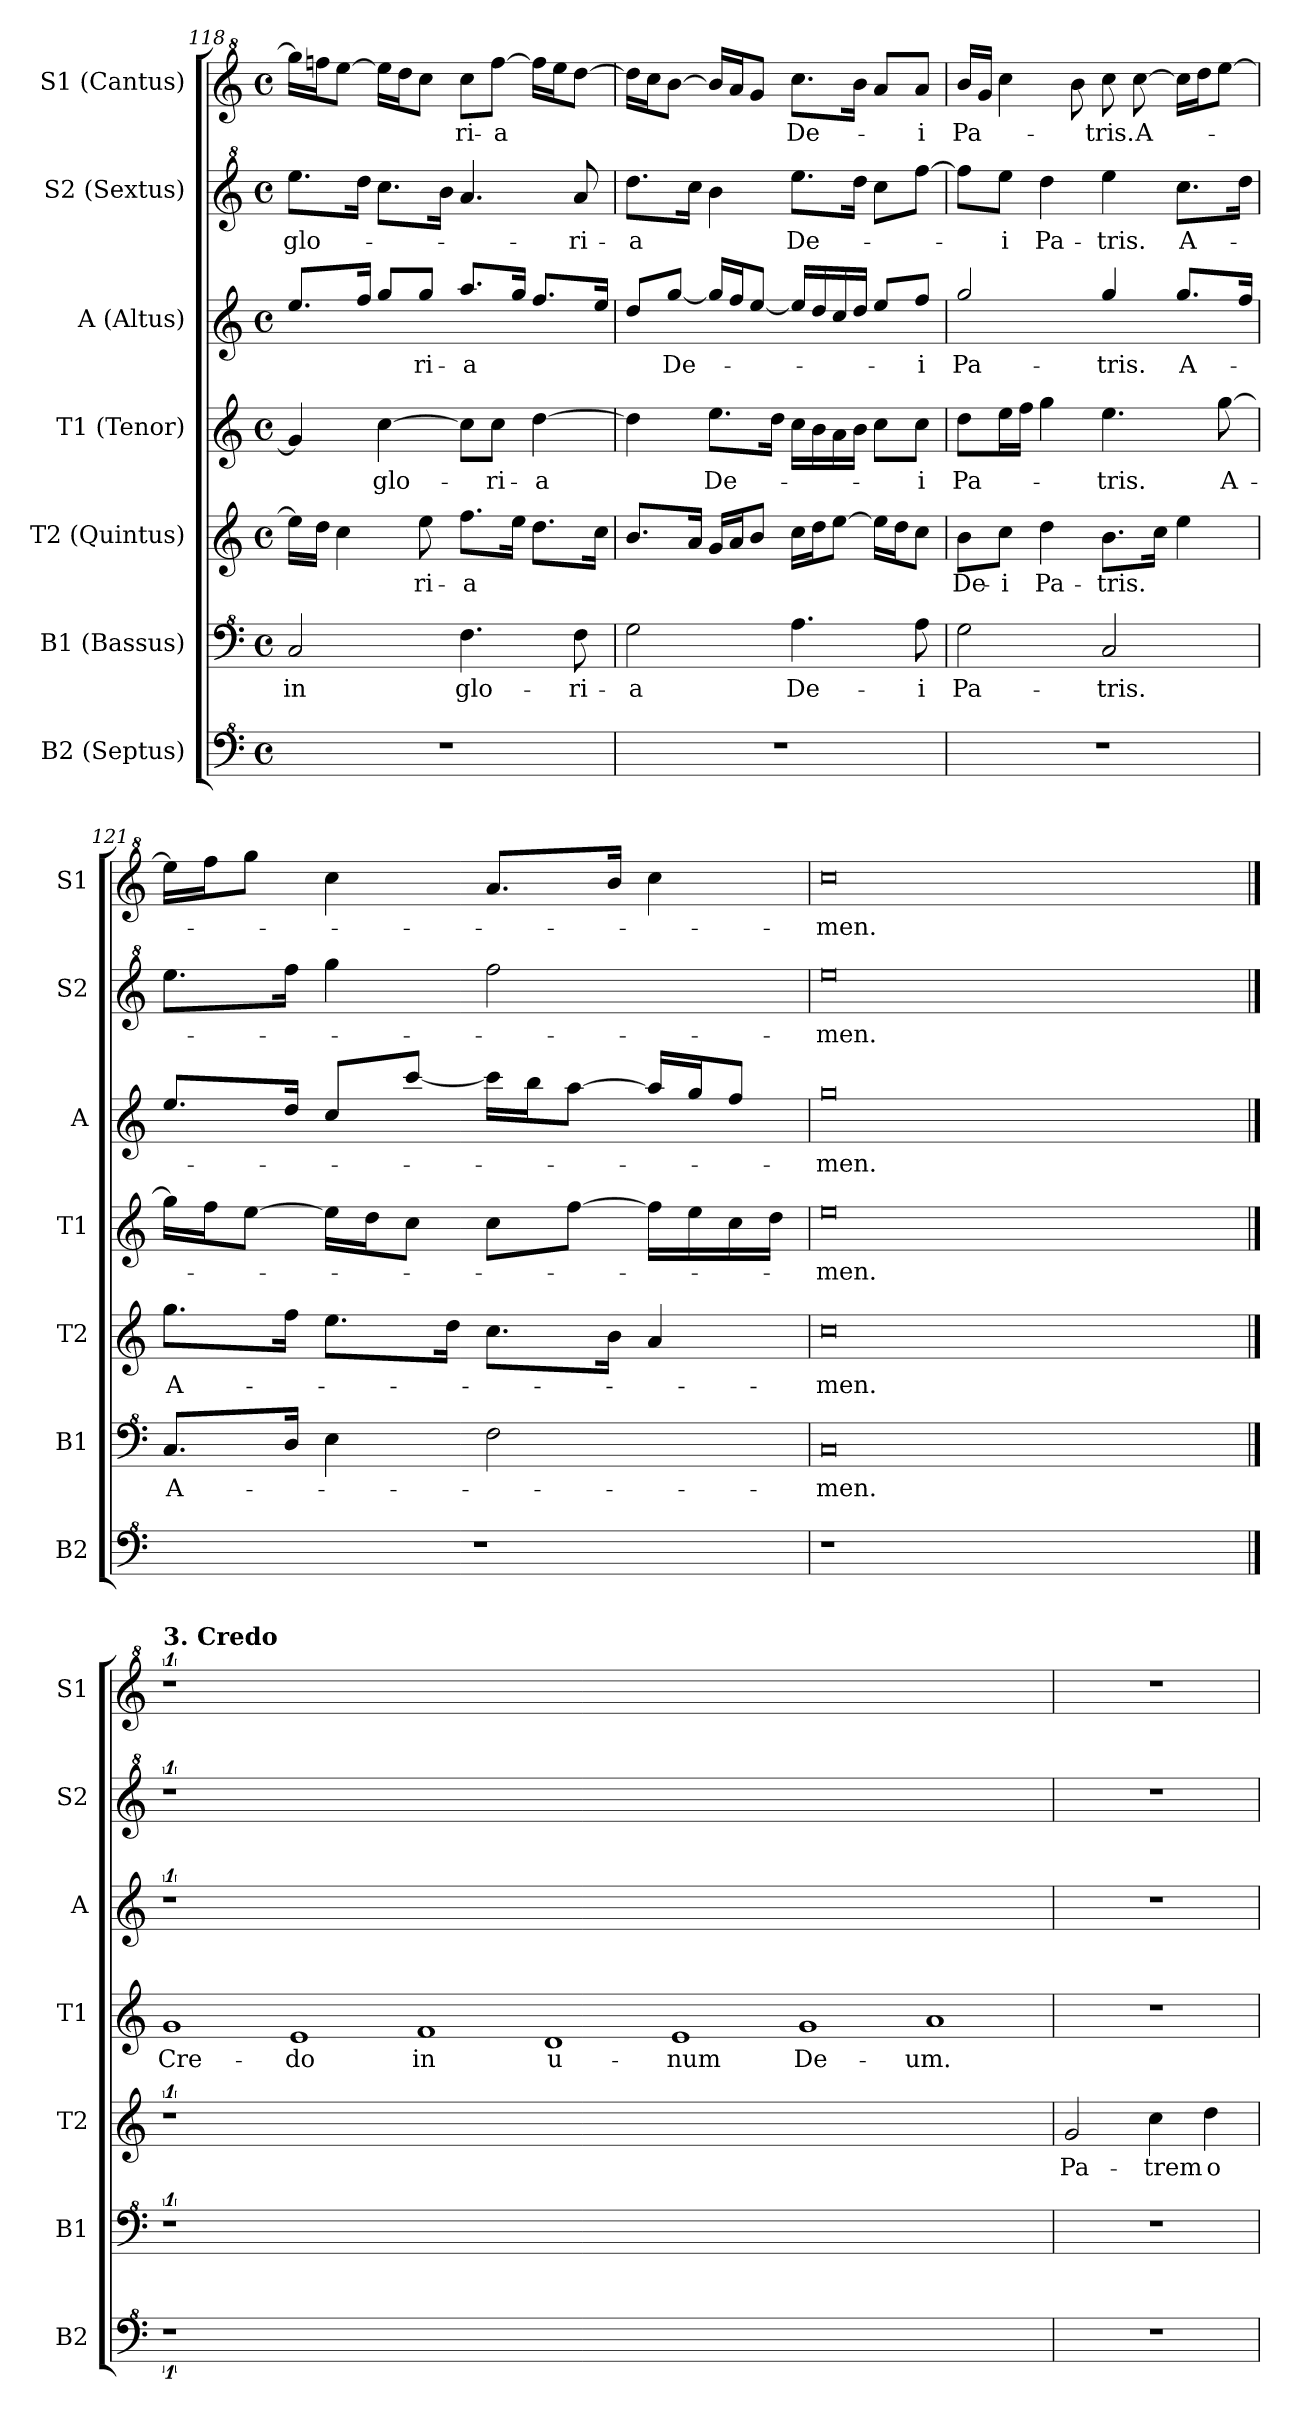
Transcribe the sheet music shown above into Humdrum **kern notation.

**kern	**kern	**text	**kern	**text	**kern	**text	**kern	**text	**kern	**text	**kern	**text
*part7	*part6	*part6	*part5	*part5	*part4	*part4	*part3	*part3	*part2	*part2	*part1	*part1
*staff7	*staff6	*staff6	*staff5	*staff5	*staff4	*staff4	*staff3	*staff3	*staff2	*staff2	*staff1	*staff1
*I"B2 (Septus)	*I"B1 (Bassus)	*	*I"T2 (Quintus)	*	*I"T1 (Tenor)	*	*I"A (Altus)	*	*I"S2 (Sextus)	*	*I"S1 (Cantus)	*
*I'B2	*I'B1	*	*I'T2	*	*I'T1	*	*I'A	*	*I'S2	*	*I'S1	*
!!LO:LB:g=z
*clefF^4	*clefF^4	*	*clefG2	*	*clefG2	*	*clefG2	*	*clefG^2	*	*clefG^2	*
*k[]	*k[]	*	*k[]	*	*k[]	*	*k[]	*	*k[]	*	*k[]	*
*M4/4	*M4/4	*	*M4/4	*	*M4/4	*	*M4/4	*	*M4/4	*	*M4/4	*
*met(c)	*met(c)	*	*met(c)	*	*met(c)	*	*met(c)	*	*met(c)	*	*met(c)	*
=118	=118	=118	=118	=118	=118	=118	=118	=118	=118	=118	=118	=118
!	!	!LO:LY:b	!	!	!	!	!	!	!	!LO:LY:b	!	!
1r	2c/	in	16ee\LL]	.	4g/]	.	8.ee/L	.	8.eee\L	glo-	16ggg\LL]	.
.	.	.	16dd\JJ	.	.	.	.	.	.	.	16fffni\J	.
.	.	.	4cc\	.	.	.	.	.	.	.	[8eee\J	.
.	.	.	.	.	.	.	16ff/Jk	.	16ddd\Jk	.	.	.
!	!	!	!	!	!	!LO:LY:b	!	!	!	!	!	!
.	.	.	.	.	[4cc\	glo-	8gg/L	.	8.ccc\L	.	16eee\LL]	.
.	.	.	.	.	.	.	.	.	.	.	16ddd\J	.
!	!	!	!	!LO:LY:b	!	!	!	!LO:LY:b	!	!	!	!
.	.	.	8ee\	-ri-	.	.	8gg/J	-ri-	.	.	8ccc\J	.
.	.	.	.	.	.	.	.	.	16bb\Jk	.	.	.
!	!	!LO:LY:b	!	!LO:LY:b	!	!	!	!LO:LY:b	!	!	!	!LO:LY:b
.	4.f\	glo-	8.ff\L	-a	8cc\L]	.	8.aa/L	-a	4.aa/	.	8ccc\L	-ri-
!	!	!	!	!	!	!LO:LY:b	!	!	!	!	!	!LO:LY:b
.	.	.	.	.	8cc\J	ri-	.	.	.	.	[8fff\J	-a
.	.	.	16ee\Jk	.	.	.	16gg/Jk	.	.	.	.	.
!	!	!	!	!	!	!LO:LY:b	!	!	!	!	!	!
.	.	.	8.dd\L	.	[4dd\	-a	8.ff/L	.	.	.	16fff\LL]	.
.	.	.	.	.	.	.	.	.	.	.	16eee\J	.
!	!	!LO:LY:b	!	!	!	!	!	!	!	!LO:LY:b	!	!
.	8f\	-ri-	.	.	.	.	.	.	8aa/	-ri-	[8ddd\J	.
.	.	.	16cc\Jk	.	.	.	16ee/Jk	.	.	.	.	.
=119	=119	=119	=119	=119	=119	=119	=119	=119	=119	=119	=119	=119
!	!	!LO:LY:b	!	!	!	!	!	!	!	!LO:LY:b	!	!
1r	2g\	-a	8.b/L	.	4dd\]	.	8dd/L	.	8.ddd\L	-a	16ddd\LL]	.
.	.	.	.	.	.	.	.	.	.	.	16ccc\J	.
!	!	!	!	!	!	!	!	!LO:LY:b	!	!	!	!
.	.	.	.	.	.	.	[8gg/J	De-	.	.	[8bb\J	.
.	.	.	16a/Jk	.	.	.	.	.	16ccc\Jk	.	.	.
!	!	!	!	!	!	!LO:LY:b	!	!	!	!	!	!
.	.	.	16g/LL	.	8.ee\L	De-	16gg/LL]	.	4bb\	.	16bb/LL]	.
.	.	.	16a/J	.	.	.	16ff/J	.	.	.	16aa/J	.
.	.	.	8b/J	.	.	.	[8ee/J	.	.	.	8gg/J	.
.	.	.	.	.	16dd\Jk	.	.	.	.	.	.	.
!	!	!LO:LY:b	!	!	!	!	!	!	!	!LO:LY:b	!	!LO:LY:b
.	4.a\	De-	16cc\LL	.	16cc\LL	.	16ee/LL]	.	8.eee\L	De-	8.ccc\L	De-
.	.	.	16dd\J	.	16b\	.	16dd/	.	.	.	.	.
.	.	.	[8ee\J	.	16a\	.	16cc/	.	.	.	.	.
.	.	.	.	.	16b\JJ	.	16dd/JJ	.	16ddd\Jk	.	16bb\Jk	.
.	.	.	16ee\LL]	.	8cc\L	.	8ee/L	.	8ccc\L	.	8aa/L	.
.	.	.	16dd\J	.	.	.	.	.	.	.	.	.
!	!	!LO:LY:b	!	!	!	!LO:LY:b	!	!LO:LY:b	!	!	!	!LO:LY:b
.	8a\	-i	8cc\J	.	8cc\J	-i	8ff/J	-i	[8fff\J	.	8aa/J	-i
=120	=120	=120	=120	=120	=120	=120	=120	=120	=120	=120	=120	=120
!	!	!LO:LY:b	!	!LO:LY:b	!	!LO:LY:b	!	!LO:LY:b	!	!	!	!LO:LY:b
1r	2g\	Pa-	8b\L	De-	8dd\L	Pa-	2gg/	Pa-	8fff\L]	.	16bb/LL	Pa-
.	.	.	.	.	.	.	.	.	.	.	16gg/JJ	.
!	!	!	!	!LO:LY:b	!	!	!	!	!	!LO:LY:b	!	!
.	.	.	8cc\J	-i	16ee\L	.	.	.	8eee\J	-i	4ccc\	.
.	.	.	.	.	16ff\JJ	.	.	.	.	.	.	.
!	!	!	!	!LO:LY:b	!	!	!	!	!	!LO:LY:b	!	!
.	.	.	4dd\	Pa-	4gg\	.	.	.	4ddd\	Pa-	.	.
.	.	.	.	.	.	.	.	.	.	.	8bb\	.
!	!	!LO:LY:b	!	!LO:LY:b	!	!LO:LY:b	!	!LO:LY:b	!	!LO:LY:b	!	!LO:LY:b
.	2c/	-tris.	8.b\L	-tris.	4.ee\	-tris.	4gg/	-tris.	4eee\	-tris.	8ccc\	-tris.
!	!	!	!	!	!	!	!	!	!	!	!	!LO:LY:b
.	.	.	.	.	.	.	.	.	.	.	[8ccc\	A-
.	.	.	16cc\Jk	.	.	.	.	.	.	.	.	.
!	!	!	!	!	!	!	!	!LO:LY:b	!	!LO:LY:b	!	!
.	.	.	4ee\	.	.	.	8.gg/L	A-	8.ccc\L	A-	16ccc\LL]	.
.	.	.	.	.	.	.	.	.	.	.	16ddd\J	.
!	!	!	!	!	!	!LO:LY:b	!	!	!	!	!	!
.	.	.	.	.	[8gg\	A-	.	.	.	.	[8eee\J	.
.	.	.	.	.	.	.	16ff/Jk	.	16ddd\Jk	.	.	.
=121	=121	=121	=121	=121	=121	=121	=121	=121	=121	=121	=121	=121
!	!	!LO:LY:b	!	!LO:LY:b	!	!	!	!	!	!	!	!
1r	8.c/L	A-	8.gg\L	A-	16gg\LL]	.	8.ee/L	.	8.eee\L	.	16eee\LL]	.
.	.	.	.	.	16ff\J	.	.	.	.	.	16fff\J	.
.	.	.	.	.	[8ee\J	.	.	.	.	.	8ggg\J	.
.	16d/Jk	.	16ff\Jk	.	.	.	16dd/Jk	.	16fff\Jk	.	.	.
.	4e\	.	8.ee\L	.	16ee\LL]	.	8cc/L	.	4ggg\	.	4ccc\	.
.	.	.	.	.	16dd\J	.	.	.	.	.	.	.
.	.	.	.	.	8cc\J	.	[8ccc/J	.	.	.	.	.
.	.	.	16dd\Jk	.	.	.	.	.	.	.	.	.
.	2f\	.	8.cc\L	.	8cc\L	.	16ccc\LL]	.	2fff\	.	8.aa/L	.
.	.	.	.	.	.	.	16bb\J	.	.	.	.	.
.	.	.	.	.	[8ff\J	.	[8aa\J	.	.	.	.	.
.	.	.	16b\Jk	.	.	.	.	.	.	.	16bb/Jk	.
.	.	.	4a/	.	16ff\LL]	.	16aa/LL]	.	.	.	4ccc\	.
.	.	.	.	.	16ee\	.	16gg/J	.	.	.	.	.
.	.	.	.	.	16cc\	.	8ff/J	.	.	.	.	.
.	.	.	.	.	16dd\JJ	.	.	.	.	.	.	.
=122	=122	=122	=122	=122	=122	=122	=122	=122	=122	=122	=122	=122
!	!	!LO:LY:b	!	!LO:LY:b	!	!LO:LY:b	!	!LO:LY:b	!	!LO:LY:b	!	!LO:LY:b
1r	0c	men.	0cc	-men.	0ee	-men.	0gg	-men.	0eee	-men.	0ccc	-men.
1ryy	.	.	.	.	.	.	.	.	.	.	.	.
!!LO:PB:g=z
==122X3	==122X3	==122X3	==122X3	==122X3	==122X3	==122X3	==122X3	==122X3	==122X3	==122X3	==122X3	==122X3
!	!	!	!	!	!	!	!	!	!	!	!LO:TX:a:B:t=3. Credo	!
!	!	!	!	!	!	!LO:LY:b	!	!	!	!	!	!
1%7r	1%7r	.	1%7r	.	1g	Cre-	1%7r	.	1%7r	.	1%7r	.
!	!	!	!	!	!	!LO:LY:b	!	!	!	!	!	!
.	.	.	.	.	1e	-do	.	.	.	.	.	.
!	!	!	!	!	!	!LO:LY:b	!	!	!	!	!	!
.	.	.	.	.	1f	in	.	.	.	.	.	.
!	!	!	!	!	!	!LO:LY:b	!	!	!	!	!	!
.	.	.	.	.	1d	u-	.	.	.	.	.	.
!	!	!	!	!	!	!LO:LY:b	!	!	!	!	!	!
.	.	.	.	.	1e	-num	.	.	.	.	.	.
!	!	!	!	!	!	!LO:LY:b	!	!	!	!	!	!
.	.	.	.	.	1g	De-	.	.	.	.	.	.
!	!	!	!	!	!	!LO:LY:b	!	!	!	!	!	!
.	.	.	.	.	1a	-um.	.	.	.	.	.	.
=122X4	=122X4	=122X4	=122X4	=122X4	=122X4	=122X4	=122X4	=122X4	=122X4	=122X4	=122X4	=122X4
!	!	!	!	!LO:LY:b	!	!	!	!	!	!	!	!
1r	1r	.	2g/	Pa-	1r	.	1r	.	1r	.	1r	.
!	!	!	!	!LO:LY:b	!	!	!	!	!	!	!	!
.	.	.	4cc\	-trem	.	.	.	.	.	.	.	.
!	!	!	!	!LO:LY:b	!	!	!	!	!	!	!	!
.	.	.	4dd\	o-	.	.	.	.	.	.	.	.
=	=	=	=	=	=	=	=	=	=	=	=	=
*-	*-	*-	*-	*-	*-	*-	*-	*-	*-	*-	*-	*-
